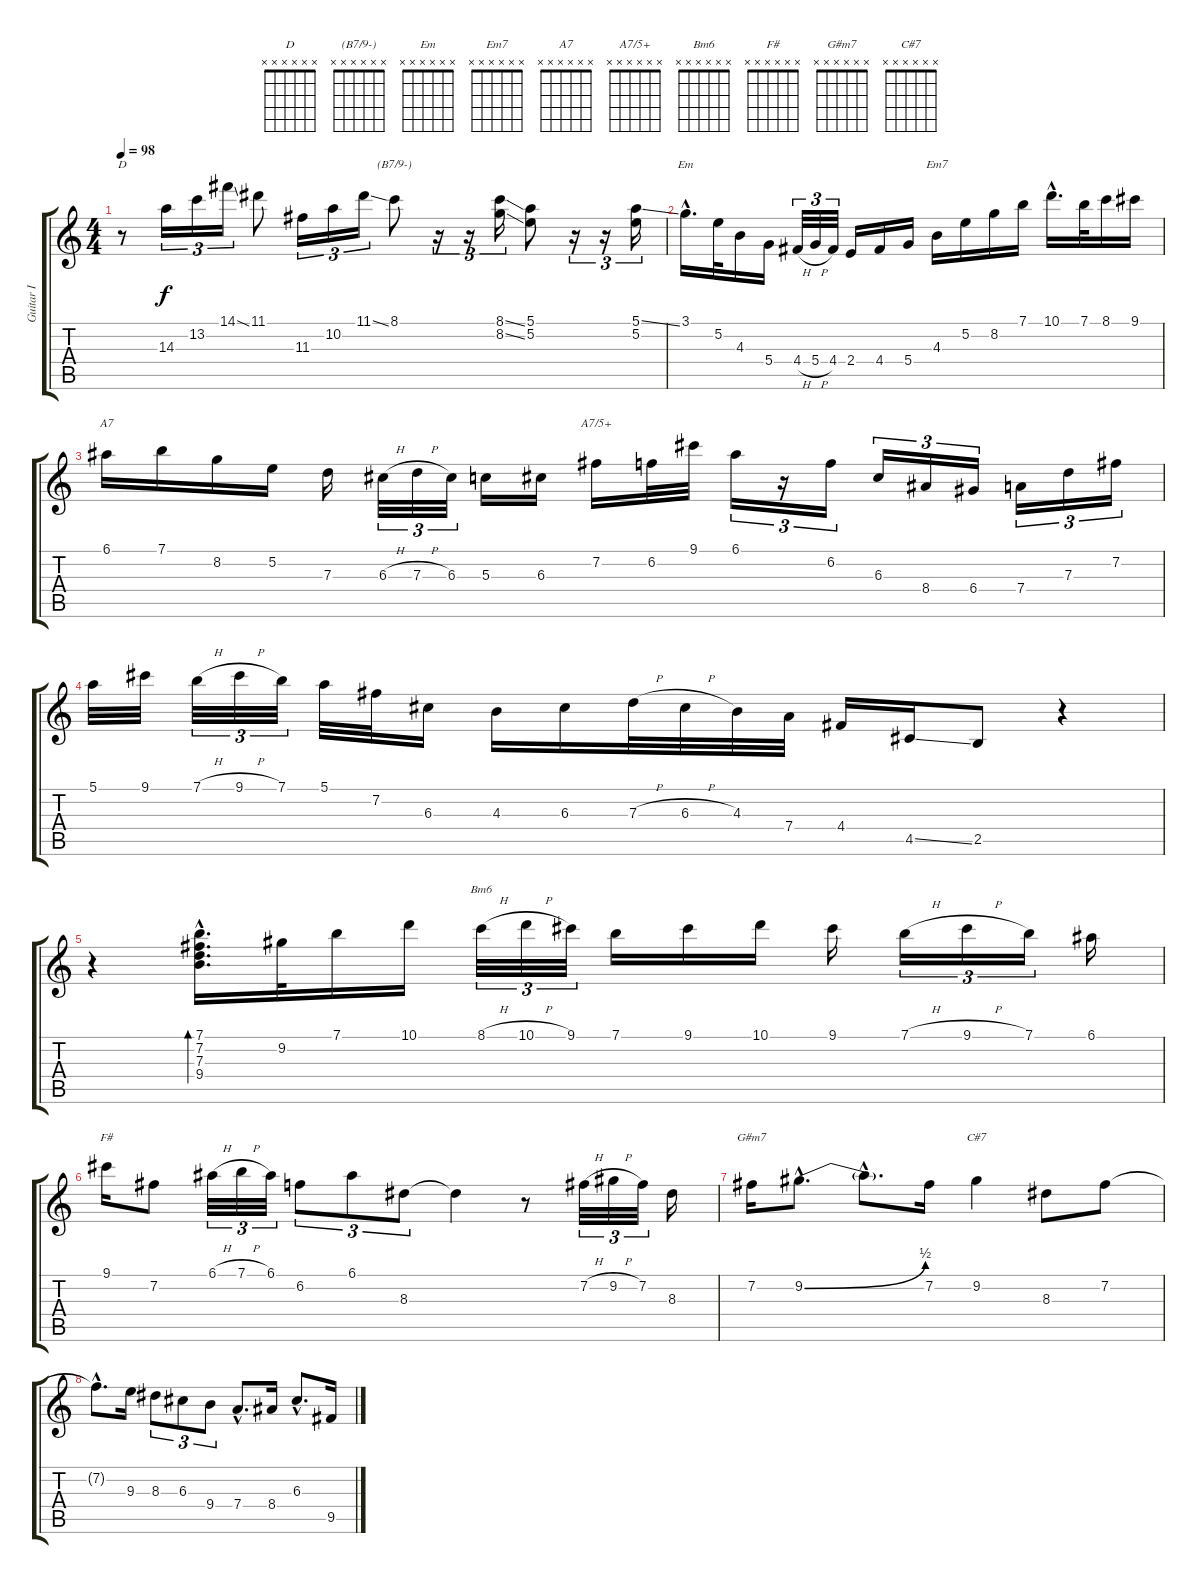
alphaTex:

\track ("Guitar I" "Guitar I") {instrument acousticguitarsteel}
\staff {score tabs}
\tuning (E4 B3 G3 D3 A2 E2) {hide}
\chord ("D" x x x x x x) {firstfret 0}
\chord ("(B7/9-)" x x x x x x) {firstfret 0}
\chord ("Em" x x x x x x) {firstfret 0}
\chord ("Em7" x x x x x x) {firstfret 0}
\chord ("A7" x x x x x x) {firstfret 0}
\chord ("A7/5+" x x x x x x) {firstfret 0}
\chord ("Bm6" x x x x x x) {firstfret 0}
\chord ("F#" x x x x x x) {firstfret 0}
\chord ("G#m7" x x x x x x) {firstfret 0}
\chord ("C#7" x x x x x x) {firstfret 0}
\ts (4 4)
\tempo 98
\clef g2
\ks c
r.8{ch "D" dy f} 14.3.16{tu (3 2)} 13.2.16{tu (3 2)} 14.1{ss}.16{tu (3 2)} 11.1.8 11.3.16{tu (3 2)} 10.2.16{tu (3 2)} 11.1{ss}.16{tu (3 2)} 8.1.8{ch "(B7/9-)"} r.16{tu (3 2)} r.16{tu (3 2)} (8.1{ss} 8.2{ss}).16{tu (3 2)} (5.1 5.2).8 r.16{tu (3 2)} r.16{tu (3 2)} (5.1{ss} 5.2).16{tu (3 2)} |
3.1{hac}.16{d ch "Em"} 5.2.32 4.3.16 5.4.16 4.4{h}.32{tu (3 2)} 5.4{h}.32{tu (3 2)} 4.4.32{tu (3 2)} 2.4.16 4.4.16 5.4.16 4.3.16{ch "Em7"} 5.2.16 8.2.16 7.1.16 10.1{hac}.16{d} 7.1.32 8.1.16 9.1.16 |
6.1.16{ch "A7"} 7.1.16 8.2.16 5.2.16 7.3.16 6.3{h}.32{tu (3 2)} 7.3{h}.32{tu (3 2)} 6.3.32{tu (3 2)} 5.3.16 6.3.16 7.2.16{ch "A7/5+"} 6.2.32 9.1.32 6.1.16{tu (3 2)} r.16{tu (3 2)} 6.2.16{tu (3 2)} 6.3.16{tu (3 2)} 8.4.16{tu (3 2)} 6.4.16{tu (3 2)} 7.4.16{tu (3 2)} 7.3.16{tu (3 2)} 7.2.16{tu (3 2)} |
5.1.32 9.1.32 7.1{h}.32{tu (3 2)} 9.1{h}.32{tu (3 2)} 7.1.32{tu (3 2)} 5.1.32 7.2.32 6.3.16 4.3.16 6.3.16 7.3{h}.32 6.3{h}.32 4.3.32 7.4.32 4.4.16 4.5{ss}.16 2.5.8 r.4 |
r.4 (7.1{hac} 7.2{hac} 7.3{hac} 9.4{hac}).16{d bd 60} 9.2.32 7.1.16 10.1.16 8.1{h}.32{tu (3 2) ch "Bm6"} 10.1{h}.32{tu (3 2)} 9.1.32{tu (3 2)} 7.1.16 9.1.16 10.1.16 9.1.16 7.1{h}.16{tu (3 2)} 9.1{h}.16{tu (3 2)} 7.1.16{tu (3 2)} 6.1.16 |
9.1.16{ch "F#"} 7.2.8 6.1{h}.32{tu (3 2)} 7.1{h}.32{tu (3 2)} 6.1.32{tu (3 2)} 6.2.8{tu (3 2)} 6.1.8{tu (3 2)} 8.3.8{tu (3 2)} 8.3{t}.4 r.8 7.2{h}.32{tu (3 2)} 9.2{h}.32{tu (3 2)} 7.2.32{tu (3 2)} 8.3.16 |
7.2.16{ch "G#m7"} 9.2{be (bend 0 0 60 2) hac}.8{d} 9.2{hac t}.8{d} 7.2.16 9.2.4{ch "C#7"} 8.3.8 7.2.8 |
7.2{hac t}.8{d} 9.3.16 8.3.8{tu (3 2)} 6.3.8{tu (3 2)} 9.4.8{tu (3 2)} 7.4{hac}.8{d} 8.4.16 6.3{hac}.8{d} 9.5.16
